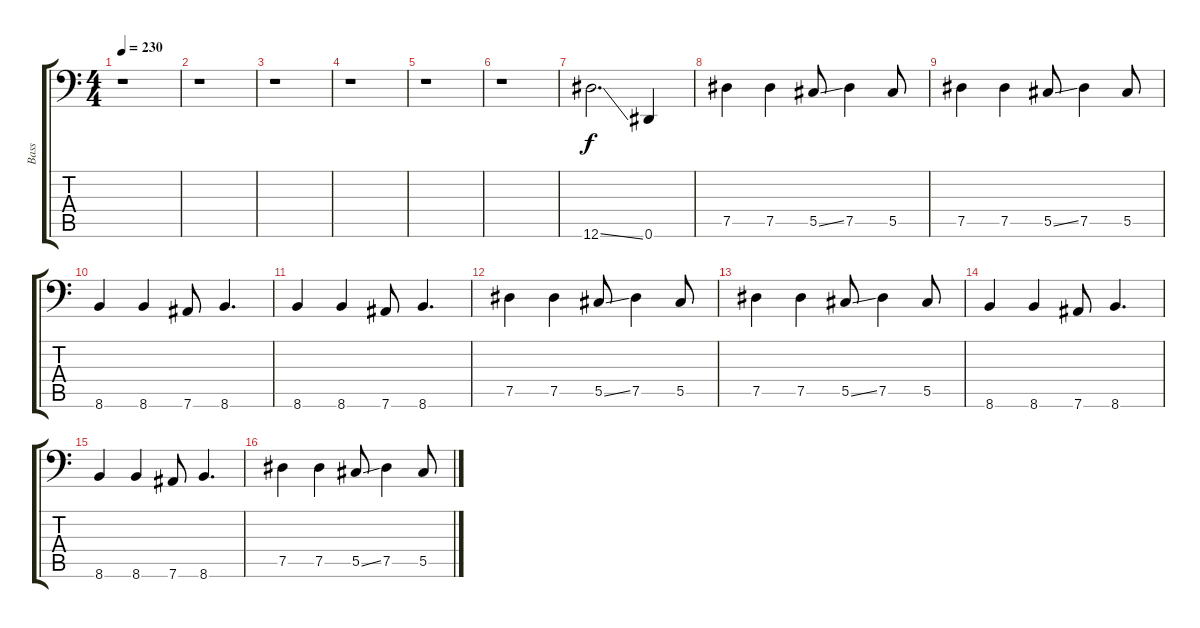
\track ("Bass" "Bass") {instrument distortionguitar}
\staff {score tabs}
\tuning (Eb3 Bb2 Gb2 Db2 Ab1 Eb1) {hide}
\ts (4 4)
\tempo 230
\clef f4
\ks c
r.1{dy f instrument distortionguitar} |
r.1 |
r.1 |
r.1 |
r.1 |
r.1 |
12.6{ss}.2{d} 0.6.4 |
7.5.4 7.5.4 5.5{ss}.8 7.5.4 5.5.8 |
7.5.4 7.5.4 5.5{ss}.8 7.5.4 5.5.8 |
8.6.4 8.6.4 7.6.8 8.6.4{d} |
8.6.4 8.6.4 7.6.8 8.6.4{d} |
7.5.4 7.5.4 5.5{ss}.8 7.5.4 5.5.8 |
7.5.4 7.5.4 5.5{ss}.8 7.5.4 5.5.8 |
8.6.4 8.6.4 7.6.8 8.6.4{d} |
8.6.4 8.6.4 7.6.8 8.6.4{d} |
7.5.4 7.5.4 5.5{ss}.8 7.5.4 5.5.8
